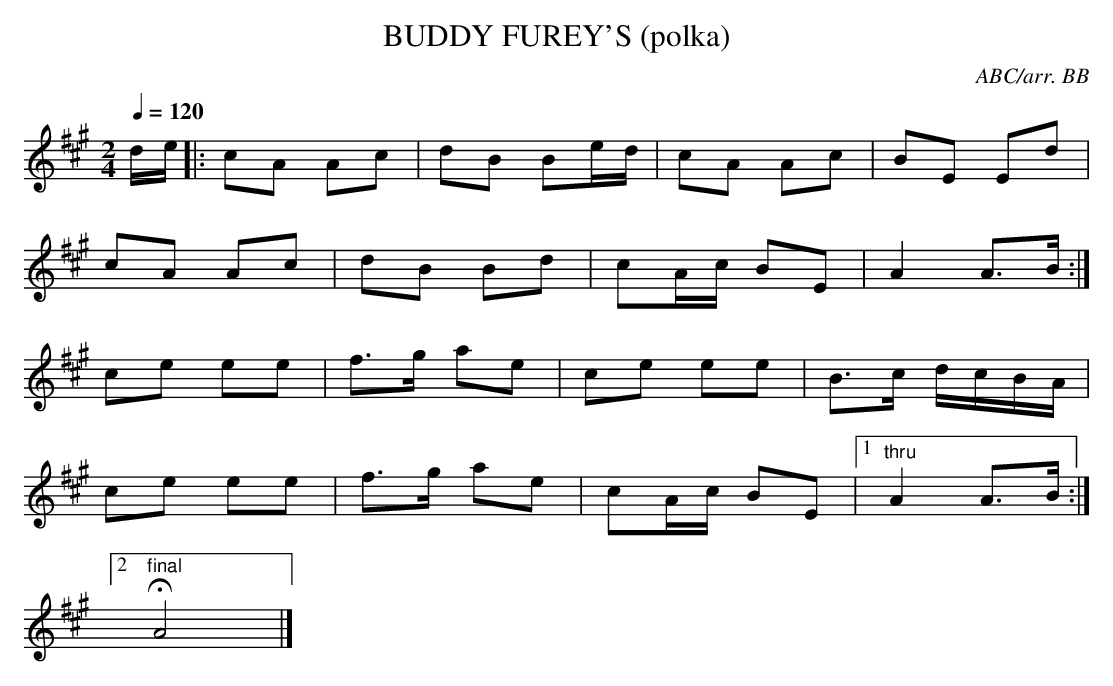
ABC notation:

X:1
T:BUDDY FUREY'S (polka)
C:ABC/arr. BB
Q:1/4=120
M:2/4
L:1/8
K:A
d/e/ |:cA Ac|dB Be/d/|cA Ac|BE Ed|
cA Ac|dB Bd|cA/c/ BE|A2 A>B:|
ce ee|f>g ae|ce ee|B>c d/c/B/A/|
ce ee|f>g ae|cA/c/ BE|1 "thru"A2 A>B:|
[2 "final" HA4 |]
